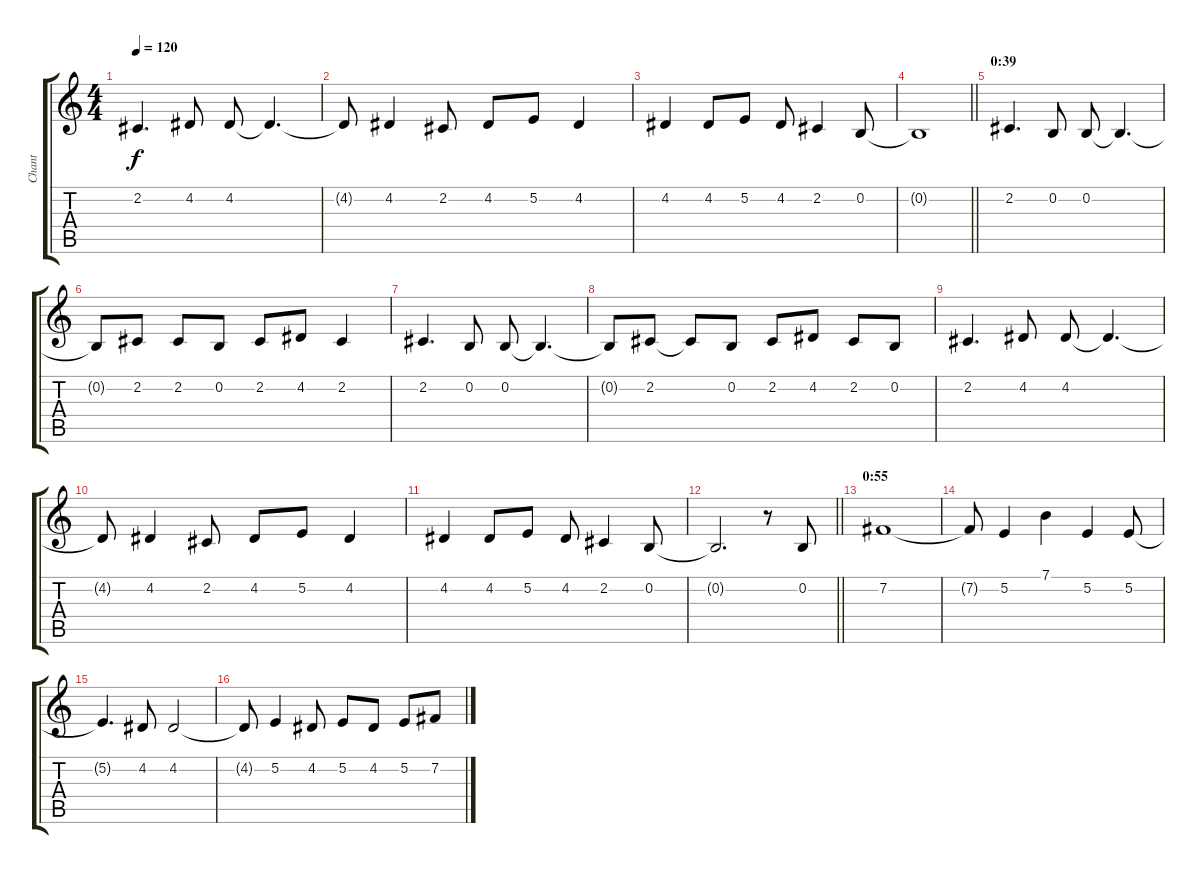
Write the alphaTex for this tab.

\track ("Chant" "Chant") {instrument violin}
\staff {score tabs}
\tuning (E4 B3 G3 D3 A2 E2) {hide}
\ts (4 4)
\tempo 120
\clef g2
\ks c
2.2.4{d dy f} 4.2.8 4.2.8 4.2{t}.4{d} |
4.2{t}.8 4.2.4 2.2.8 4.2.8 5.2.8 4.2.4 |
4.2.4 4.2.8 5.2.8 4.2.8 2.2.4 0.2.8 |
\barLineRight lightlight
0.2{t}.1 |
\section ("" "0:39")
2.2.4{d} 0.2.8 0.2.8 0.2{t}.4{d} |
0.2{t}.8 2.2.8 2.2.8 0.2.8 2.2.8 4.2.8 2.2.4 |
2.2.4{d} 0.2.8 0.2.8 0.2{t}.4{d} |
0.2{t}.8 2.2.8 2.2{t}.8 0.2.8 2.2.8 4.2.8 2.2.8 0.2.8 |
2.2.4{d} 4.2.8 4.2.8 4.2{t}.4{d} |
4.2{t}.8 4.2.4 2.2.8 4.2.8 5.2.8 4.2.4 |
4.2.4 4.2.8 5.2.8 4.2.8 2.2.4 0.2.8 |
\barLineRight lightlight
0.2{t}.2{d} r.8 0.2.8 |
\section ("" "0:55")
7.2.1 |
7.2{t}.8 5.2.4 7.1.4 5.2.4 5.2.8 |
5.2{t}.4{d} 4.2.8 4.2.2 |
4.2{t}.8 5.2.4 4.2.8 5.2.8 4.2.8 5.2.8 7.2.8
